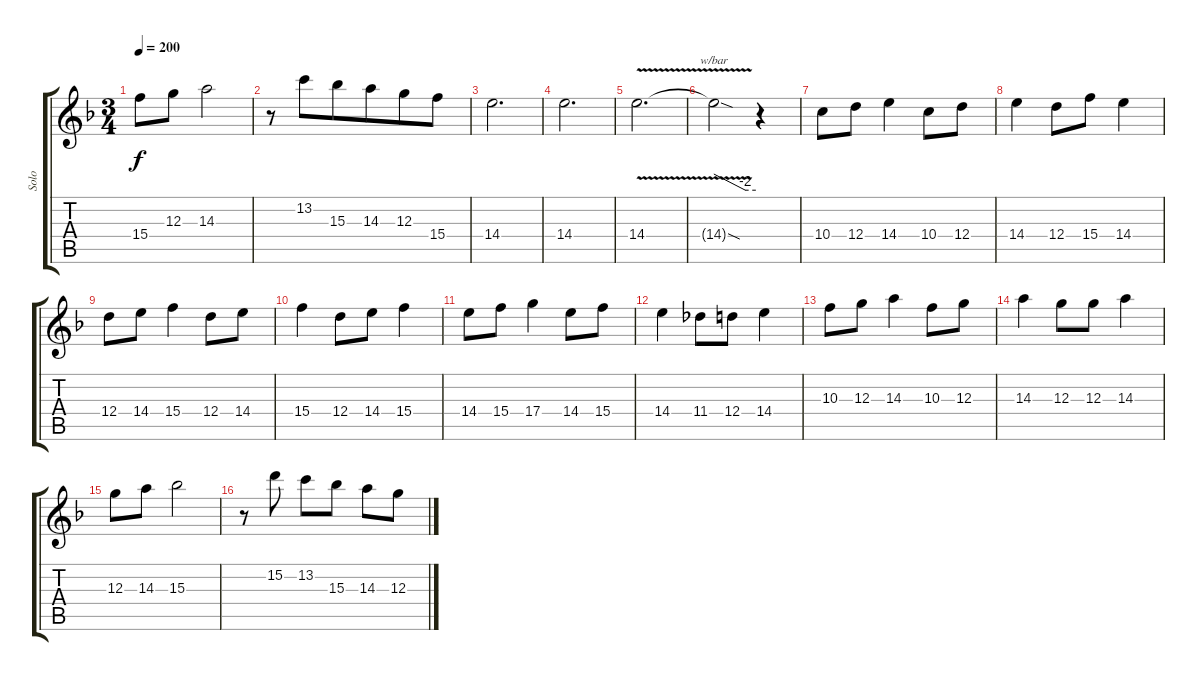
\track ("Solo" "Solo") {instrument overdrivenguitar}
\staff {score tabs}
\tuning (E4 B3 G3 D3 A2 E2) {hide}
\ts (3 4)
\tempo 200
\clef g2
\ks dminor
15.4.8{dy f} 12.3.8 14.3.2 |
r.8 13.2.8{beam merge} 15.3.8 14.3.8{beam merge} 12.3.8 15.4.8 |
14.4.2{d} |
14.4.2{d} |
14.4{v}.2{d} |
14.4{sod t}.2{tbe (custom default 0 0 45 -8 60 -8)} r.4 |
10.4.8 12.4.8 14.4.4 10.4.8 12.4.8 |
14.4.4 12.4.8 15.4.8 14.4.4 |
12.4.8 14.4.8 15.4.4 12.4.8 14.4.8 |
15.4.4 12.4.8 14.4.8 15.4.4 |
14.4.8 15.4.8 17.4.4 14.4.8 15.4.8 |
14.4.4 11.4.8 12.4.8 14.4.4 |
10.3.8 12.3.8 14.3.4 10.3.8 12.3.8 |
14.3.4 12.3.8 12.3.8 14.3.4 |
12.3.8 14.3.8 15.3.2 |
r.8 15.2.8 13.2.8 15.3.8 14.3.8 12.3.8
